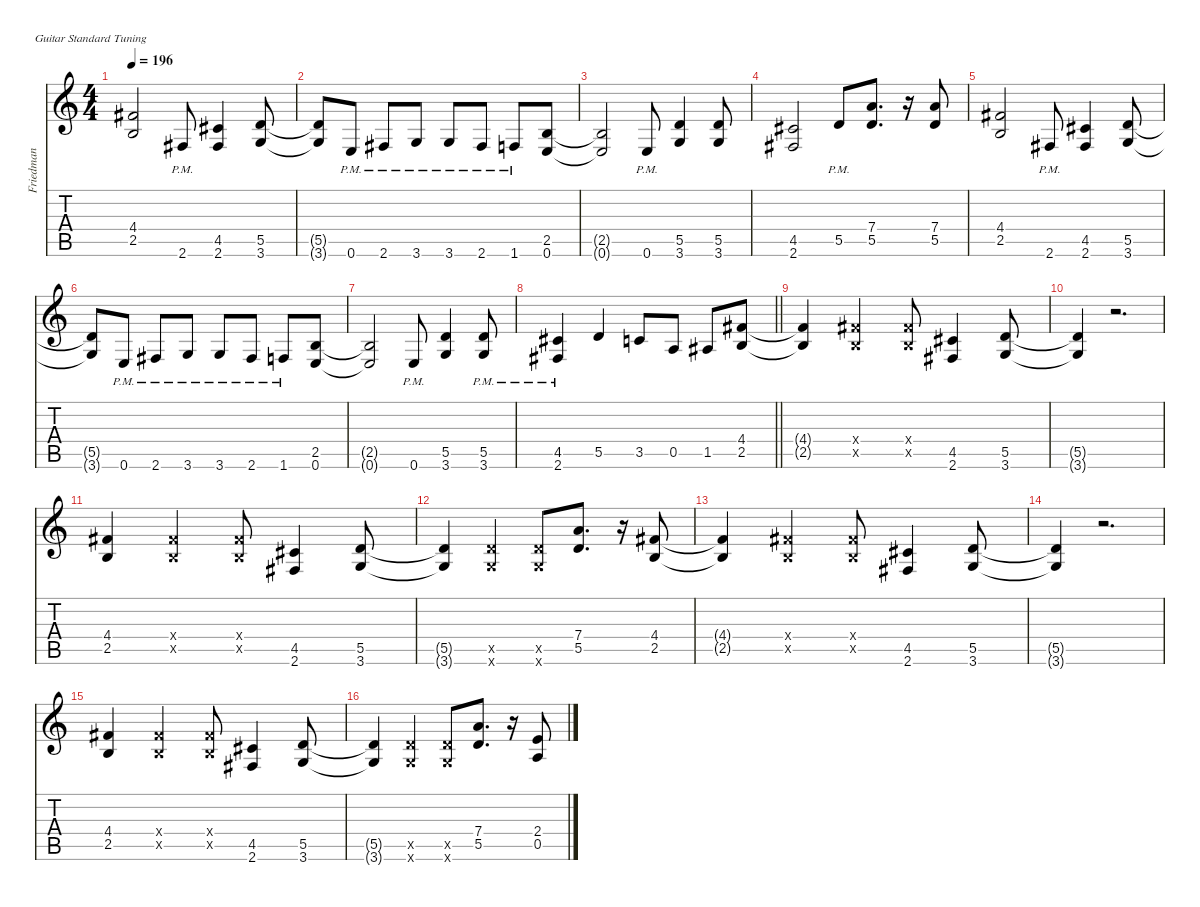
\defaultSystemsLayout 4
\hideDynamics
\bracketExtendMode nobrackets
\firstSystemTrackNameMode fullname
\otherSystemsTrackNameOrientation horizontal
\track ("Friedman" "od.guit.") {mute instrument overdrivenguitar}
\staff {score tabs}
\tuning (E4 B3 G3 D3 A2 E2)
\ts (4 4)
\tempo 196
\clef g2
\ks c
(4.4{acc #} 2.5).2{dy f beam Up} 2.6{pm acc #}.8{beam Up} (4.5{acc #} 2.6{acc #}).4{beam Up} (5.5 3.6).8{beam Up} |
(5.5{t} 3.6{t}).8{beam Up} 0.6{pm}.8{beam Up} 2.6{pm acc #}.8{beam Up} 3.6{pm}.8{beam Up} 3.6{pm}.8{beam Up} 2.6{pm acc #}.8{beam Up} 1.6{pm}.8{beam Up} (2.5 0.6).8{beam Up} |
(2.5{t} 0.6{t}).2{beam Up} 0.6{pm}.8{beam Up} (5.5 3.6).4{beam Up} (5.5 3.6).8{beam Up} |
(4.5{acc #} 2.6{acc #}).2{beam Up} 5.5{pm}.8{beam Up} (7.4 5.5).8{d beam Up} r.16{beam Up} (7.4 5.5).8{beam Up} |
(4.4{acc #} 2.5).2{beam Up} 2.6{pm acc #}.8{beam Up} (4.5{acc #} 2.6{acc #}).4{beam Up} (5.5 3.6).8{beam Up} |
(5.5{t} 3.6{t}).8{beam Up} 0.6{pm}.8{beam Up} 2.6{pm acc #}.8{beam Up} 3.6{pm}.8{beam Up} 3.6{pm}.8{beam Up} 2.6{pm acc #}.8{beam Up} 1.6{pm}.8{beam Up} (2.5 0.6).8{beam Up} |
(2.5{t} 0.6{t}).2{beam Up} 0.6{pm}.8{beam Up} (5.5 3.6).4{beam Up} (5.5 3.6{pm}).8{beam Up} |
\barLineRight lightlight
(4.5{acc #} 2.6{pm acc #}).4{beam Up} 5.5.4{beam Up} 3.5.8{beam Up} 0.5.8{beam Up} 1.5{acc #}.8{beam Up} (4.4{acc #} 2.5).8{beam Up} |
(4.4{t acc #} 2.5{t}).4{beam Up} (4.4{x acc #} 2.5{x}).4{beam Up} (4.4{x acc #} 2.5{x}).8{beam Up} (4.5{acc #} 2.6{acc #}).4{beam Up} (5.5 3.6).8{beam Up} |
(5.5{t} 3.6{t}).4{beam Up} r.2{d beam Up} |
(4.4{acc #} 2.5).4{beam Up} (4.4{x acc #} 2.5{x}).4{beam Up} (4.4{x acc #} 2.5{x}).8{beam Up} (4.5{acc #} 2.6{acc #}).4{beam Up} (5.5 3.6).8{beam Up} |
(5.5{t} 3.6{t}).4{beam Up} (5.5{x} 3.6{x}).4{beam Up} (5.5{x} 3.6{x}).8{beam Up} (7.4 5.5).8{d beam Up} r.16{beam Up} (4.4{acc #} 2.5).8{beam Up} |
(4.4{t acc #} 2.5{t}).4{beam Up} (4.4{x acc #} 2.5{x}).4{beam Up} (4.4{x acc #} 2.5{x}).8{beam Up} (4.5{acc #} 2.6{acc #}).4{beam Up} (5.5 3.6).8{beam Up} |
(5.5{t} 3.6{t}).4{beam Up} r.2{d beam Up} |
(4.4{acc #} 2.5).4{beam Up} (4.4{x acc #} 2.5{x}).4{beam Up} (4.4{x acc #} 2.5{x}).8{beam Up} (4.5{acc #} 2.6{acc #}).4{beam Up} (5.5 3.6).8{beam Up} |
(5.5{t} 3.6{t}).4{beam Up} (5.5{x} 3.6{x}).4{beam Up} (5.5{x} 3.6{x}).8{beam Up} (7.4 5.5).8{d beam Up} r.16{beam Up} (2.4 0.5).8{beam Up}
